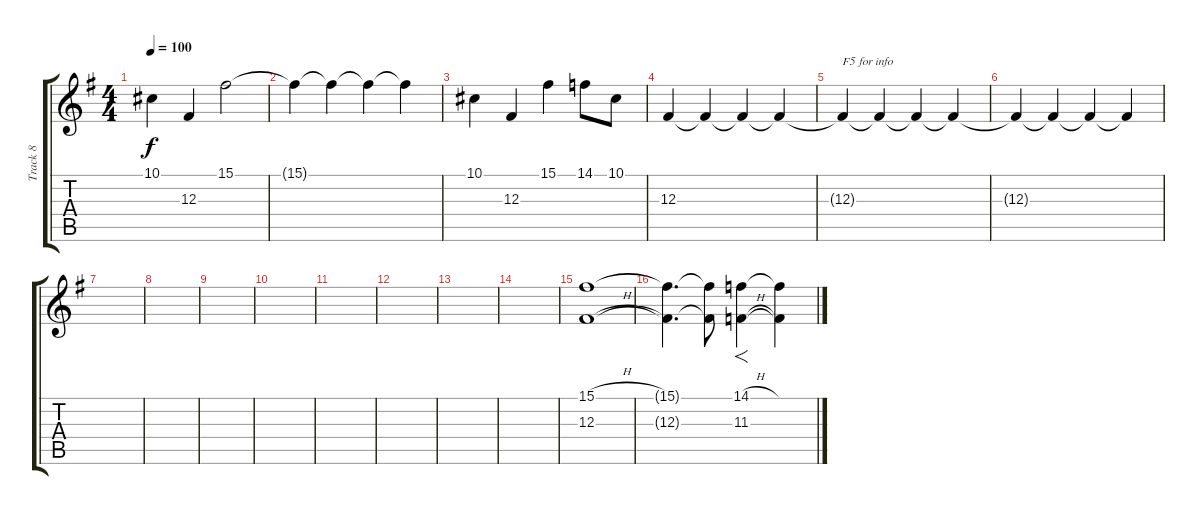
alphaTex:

\track ("Track 8" "Track 8") {instrument violin}
\staff {score tabs}
\tuning (Eb4 Bb3 Gb3 Db3 Ab2 Eb2) {hide}
\ts (4 4)
\tempo 100
\clef g2
\ks g
10.1.4{dy f instrument violin} 12.3.4 15.1.2{volume 2} |
15.1{t}.4 15.1{t}.4 15.1{t}.4 15.1{t}.4 |
10.1.4{volume 15} 12.3.4 15.1.4 14.1.8 10.1.8 |
12.3.4{volume 2} 12.3{t}.4 12.3{t}.4 12.3{t}.4 |
12.3{t}.4{txt "F5 for info"} 12.3{t}.4 12.3{t}.4 12.3{t}.4 |
12.3{t}.4 12.3{t}.4 12.3{t}.4 12.3{t}.4 |
|
|
|
|
|
|
|
|
(15.1{h} 12.3{h}).1{volume 9} |
(15.1{t} 12.3{t}).4{d} (15.1{t} 12.3{t}).8 (14.1{h} 11.3{h}).4{f} (14.1{t} 11.3{t}).4
